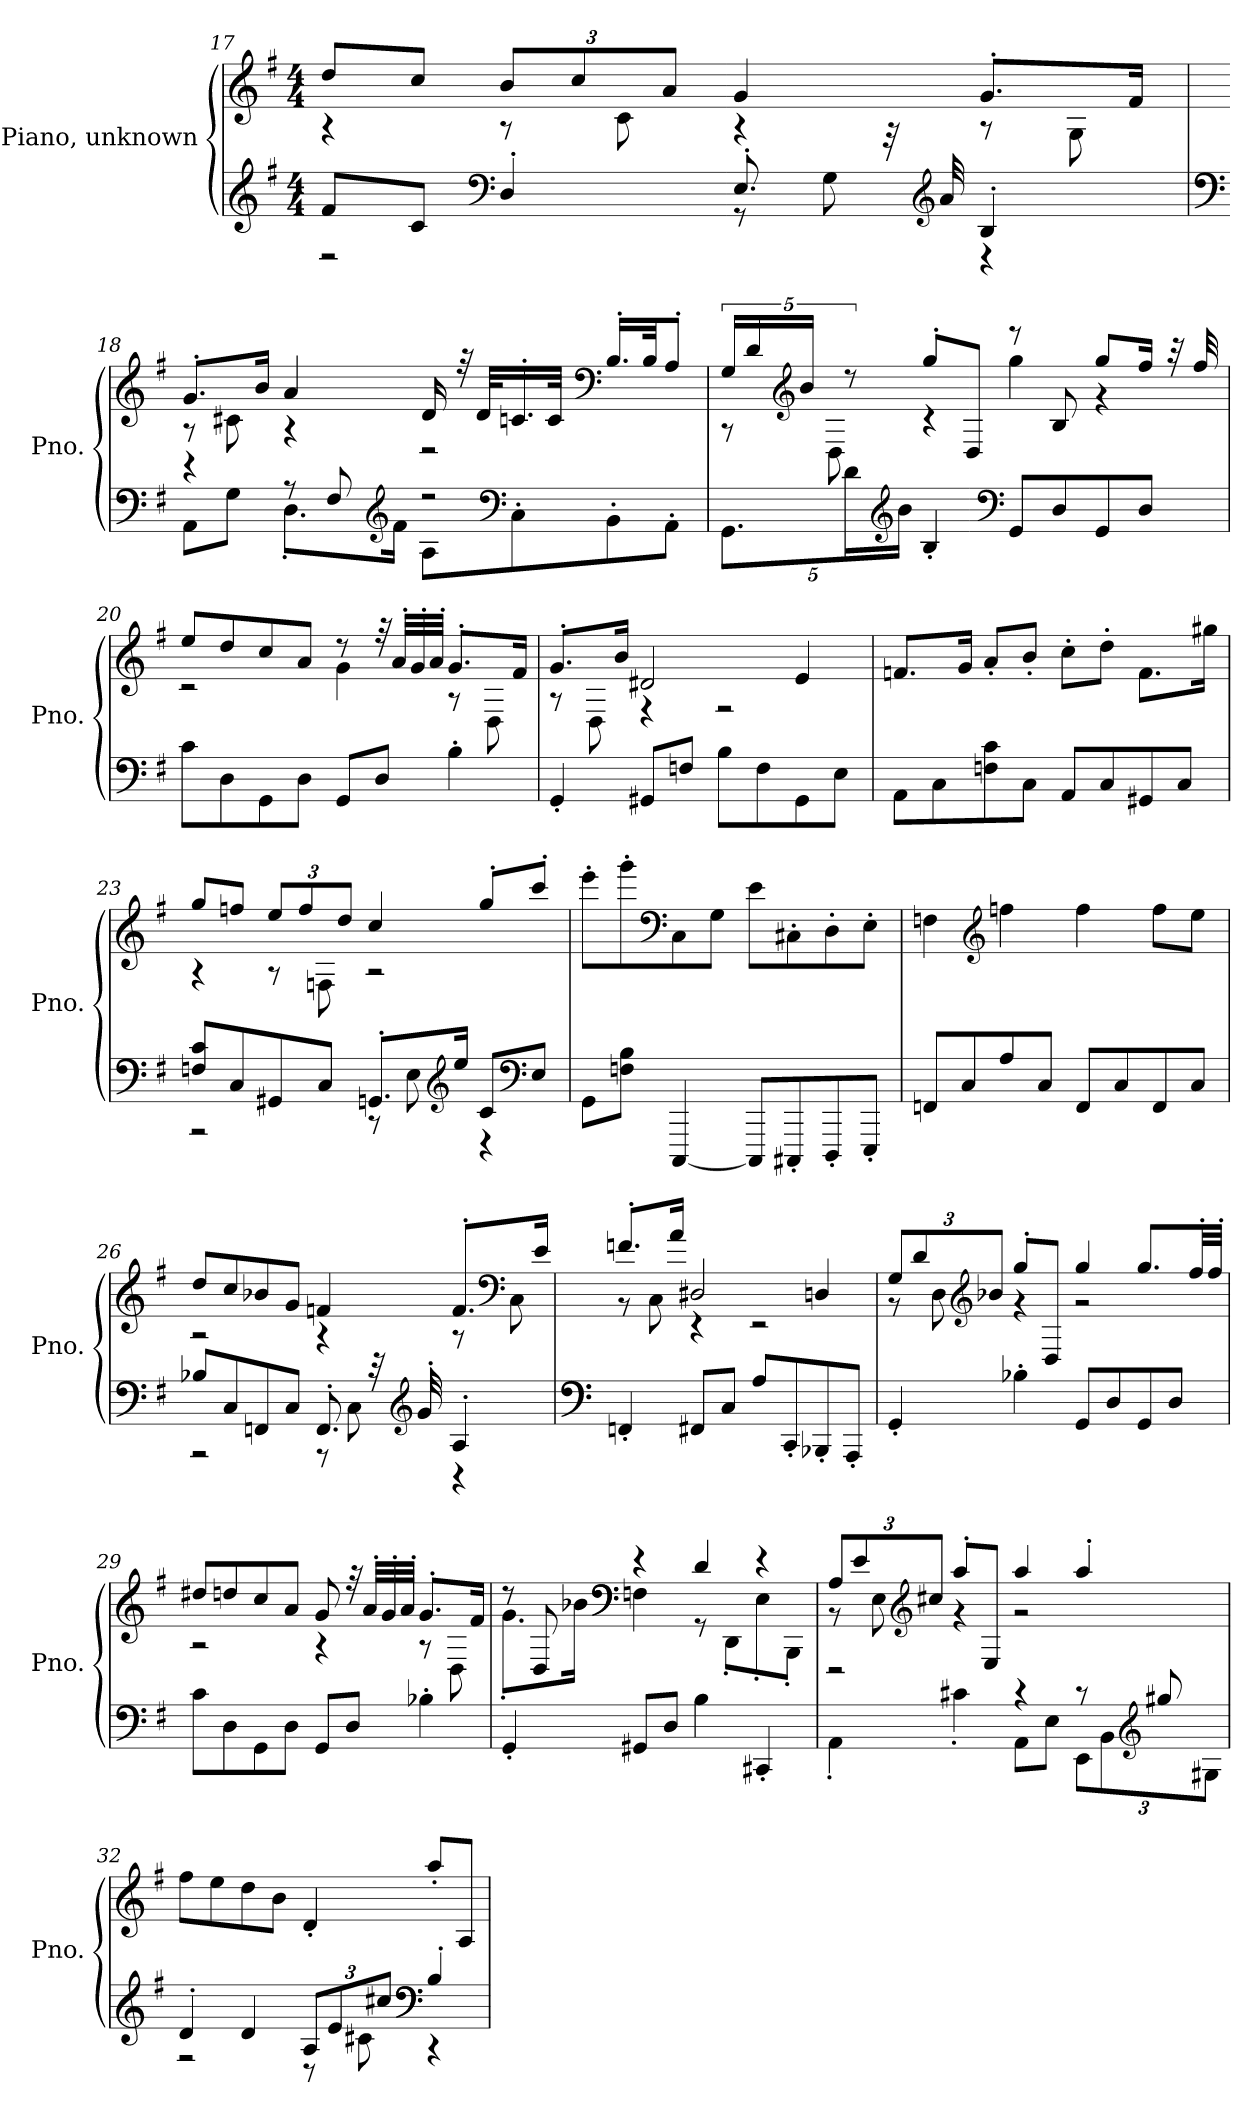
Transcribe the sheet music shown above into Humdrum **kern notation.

**kern	**kern
*part1	*part1
*staff2	*staff1
*I"Piano, unknown	*
*I'Pno.	*
*clefG2	*clefG2
*k[f#]	*k[f#]
*M4/4	*M4/4
=17	=17
*^	*^
8f#/L	2r	8dd/L	4r
8c/J	.	8cc/J	.
*clefF4	*	*	*
*	*	*Xbrackettup	*
4D'/	.	12b/L	8r
.	.	12cc/	.
.	.	.	8c\
.	.	12a/J	.
8.E'/	8r	4g/	4r
.	8G\	.	.
32r	.	.	.
*clefG2	*	*	*
32a/	.	.	.
4B'/	4r	8.g'/L	8r
.	.	.	8G\
.	.	16f#/Jk	.
!!LO:PB:g=z	!!
=18	=18	=18	=18
*clefF4	*	*	*
4r	8AA\L	8.g'/L	8r
.	8G\J	.	8c#X\
.	.	16b/Jk	.
8r	8.D'\L	4a/	4r
8F#/	.	.	.
*clefG2	*	*	*
.	16f#\Jk	.	.
2r	8A\L	16d/	2r
.	.	32r	.
.	.	32d/KLL	.
*clefF4	*	*	*
.	8C'\	16.cn'/	.
.	.	32c/JJk	.
*	*	*clefF4	*
.	8BB'\	16.B'/LL	.
.	.	32B/JK	.
.	8AA'\J	8A'/J	.
*v	*v	*	*
=19	=19	=19
*Xbrackettup	*brackettup	*
10.GG\L	20G/LL	8r
.	20d/	.
*	*clefG2	*
.	20b/JJ	.
.	.	8D\
20d\L	10r	.
*clefG2	*	*
20b\JJ	.	.
4B'/	8gg'/L	4r
.	8D/J	.
*clefF4	*	*
8GG/L	8r	4gg\
8D/	8B/	.
8GG/	8gg/L	4r
8D/J	16ff#/Jk	.
.	32r	.
.	32ff#/	.
!!LO:LB:g=z	!!
=20	=20	=20
8c\L	8ee/L	2r
8D\	8dd/	.
8GG\	8cc/	.
8D\J	8a/J	.
8GG/L	8r	4g\
8D/J	32r	.
.	32a'/LLL	.
.	32g'/	.
.	32a'/JJJ	.
4B'\	8.g'/L	8r
.	.	8D\
.	16f#/Jk	.
=21	=21	=21
4GG'/	8.g'/L	8r
.	.	8D\
.	16b/Jk	.
8GG#X/L	2d#X/	4r
8Fn/J	.	.
8B\L	.	2r
8F\	.	.
8GG#\	4e/	.
8E\J	.	.
*	*v	*v
=22	=22
8AA\L	8.fn/L
8C\	.
.	16g/Jk
8Fn\ 8c\	8a'/L
8C\J	8b'/J
8AA/L	8cc'\L
8C/	8dd'\J
8GG#X/	8.f\L
8C/J	.
.	16gg#X\Jk
!!LO:LB:g=z
=23	=23
*^	*^
8Fn/ 8c/L	2r	8gg/L	4r
8C/	.	8ffn/J	.
*	*	*Xbrackettup	*
8GG#X/	.	12ee/L	8r
.	.	12ff/	.
8C/J	.	.	8Fn\
.	.	12dd/J	.
8.GGn'/L	8r	4cc/	2r
.	8E\	.	.
*clefG2	*	*	*
16ee/Jk	.	.	.
8c/L	4r	8gg'/L	.
*clefF4	*	*	*
8E/J	.	8ccc'/J	.
*v	*v	*	*
*	*v	*v
=24	=24
8GG\L	8eee'\L
8Fn\ 8B\J	8ggg'\
*	*clefF4
[4CCC/	8C\
.	8G\J
8CCC/L]	8e\L
8CCC#X'/	8C#X'\
8DDD'/	8D'\
8EEE'/J	8E'\J
=25	=25
8FFn/L	4Fn\
8C/	.
*	*clefG2
8A/	4ffn\
8C/J	.
8FF/L	4ff\
8C/	.
8FF/	8ff\L
8C/J	8ee\J
!!LO:LB:g=z
=26	=26
*^	*^
8B-X/L	2r	8dd/L	2r
8C/	.	8cc/	.
8FFn/	.	8b-X/	.
8C/J	.	8g/J	.
8.FF'/	8r	4fn/	4r
.	8C\	.	.
32r	.	.	.
*clefG2	*	*	*
32g'/	.	.	.
4A'/	4r	8.f'/L	8r
*	*	*clefF4	*
.	.	.	8C\
.	.	16e/Jk	.
*v	*v	*	*
=27	=27	=27
*clefF4	*	*
4FFn'/	8.fn'/L	8r
.	.	8C\
.	16a/Jk	.
8FF#X/L	2D#X/	4r
8C/J	.	.
8A/L	.	2r
8CC'/	.	.
8BBB-X'/	4Dn/	.
8AAA'/J	.	.
!!LO:LB:g=z	!!
=28	=28	=28
4GG'/	12G/L	8r
.	12d/	.
.	.	8D\
*	*clefG2	*
.	12b-X/J	.
4B-X'\	8gg'/L	4r
.	8D/J	.
8GG/L	4gg/	2r
8D/	.	.
8GG/	8.gg/L	.
8D/J	.	.
.	32ff#'/LL	.
.	32ff#'/JJJ	.
=29	=29	=29
8c\L	8dd#X/L	2r
8D\	8ddn/	.
8GG\	8cc/	.
8D\J	8a/J	.
8GG/L	8g/	4r
8D/J	32r	.
.	32a'/LLL	.
.	32g'/	.
.	32a'/JJJ	.
4B-X'\	8.g'/L	8r
.	.	8D\
.	16f#/Jk	.
=30	=30	=30
4GG'/	8r	8.g'\L
.	8D/	.
.	.	16b-X\Jk
*	*clefF4	*
8GG#X/L	4r	4Fn\
8D/J	.	.
4B\	4d/	8r
.	.	8DD'\L
4CC#X'/	4r	8E'\
.	.	8BBB'\J
!!LO:LB:g=z	!!
=31	=31	=31
*^	*	*
2r	4AA'\	12A/L	8r
.	.	12e/	.
.	.	.	8E\
*	*	*clefG2	*
.	.	12cc#X/J	.
.	4c#X'\	8aa'/L	4r
.	.	8E/J	.
4r	8AA\L	4aa/	2r
.	8E\J	.	.
8r	12EE\L	4aa'/	.
.	12BB\	.	.
*clefG2	*	*	*
8gg#X/	.	.	.
.	12G#X\J	.	.
*	*	*v	*v
=32	=32	=32
4d'/	2r	8ff#\L
.	.	8ee\
4d/	.	8dd\
.	.	8b\J
12A/L	8r	4d'/
12e/	.	.
.	8c#X\	.
12cc#X/J	.	.
*clefF4	*	*
4B'/	4r	8aa'/L
.	.	8A/J
*v	*v	*
=	=
*-	*-
